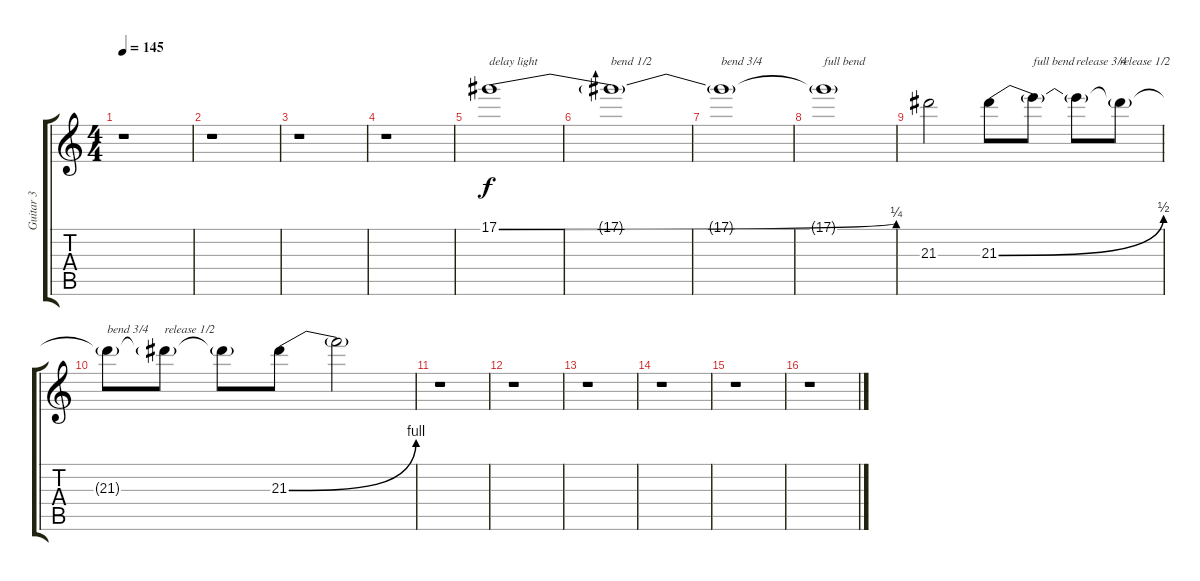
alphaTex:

\track ("Guitar 3" "Guitar 3") {instrument electricguitarclean}
\staff {score tabs}
\tuning (Eb4 Bb3 Gb3 Db3 Ab2 Eb2) {hide}
\ts (4 4)
\tempo 145
\clef g2
\ks c
r.1{dy f} |
r.1 |
r.1 |
r.1 |
17.1{be (bend 0 0 60 1)}.1{txt "delay light"} |
17.1{t}.1{txt "bend 1/2"} |
17.1{t}.1{txt "bend 3/4"} |
17.1{t}.1{txt "full bend"} |
21.3.2 21.3{be (bend 0 0 60 2)}.8 21.3{t}.8{txt "full bend"} 21.3{t}.8{txt "release 3/4"} 21.3{t}.8{txt "release 1/2"} |
21.3{t}.8{txt "bend 3/4"} 21.3{t}.8{txt "release 1/2"} 21.3{t}.8 21.3{be (bend 0 0 60 4)}.8 21.3{t}.2 |
r.1 |
r.1 |
r.1 |
r.1 |
r.1 |
r.1
